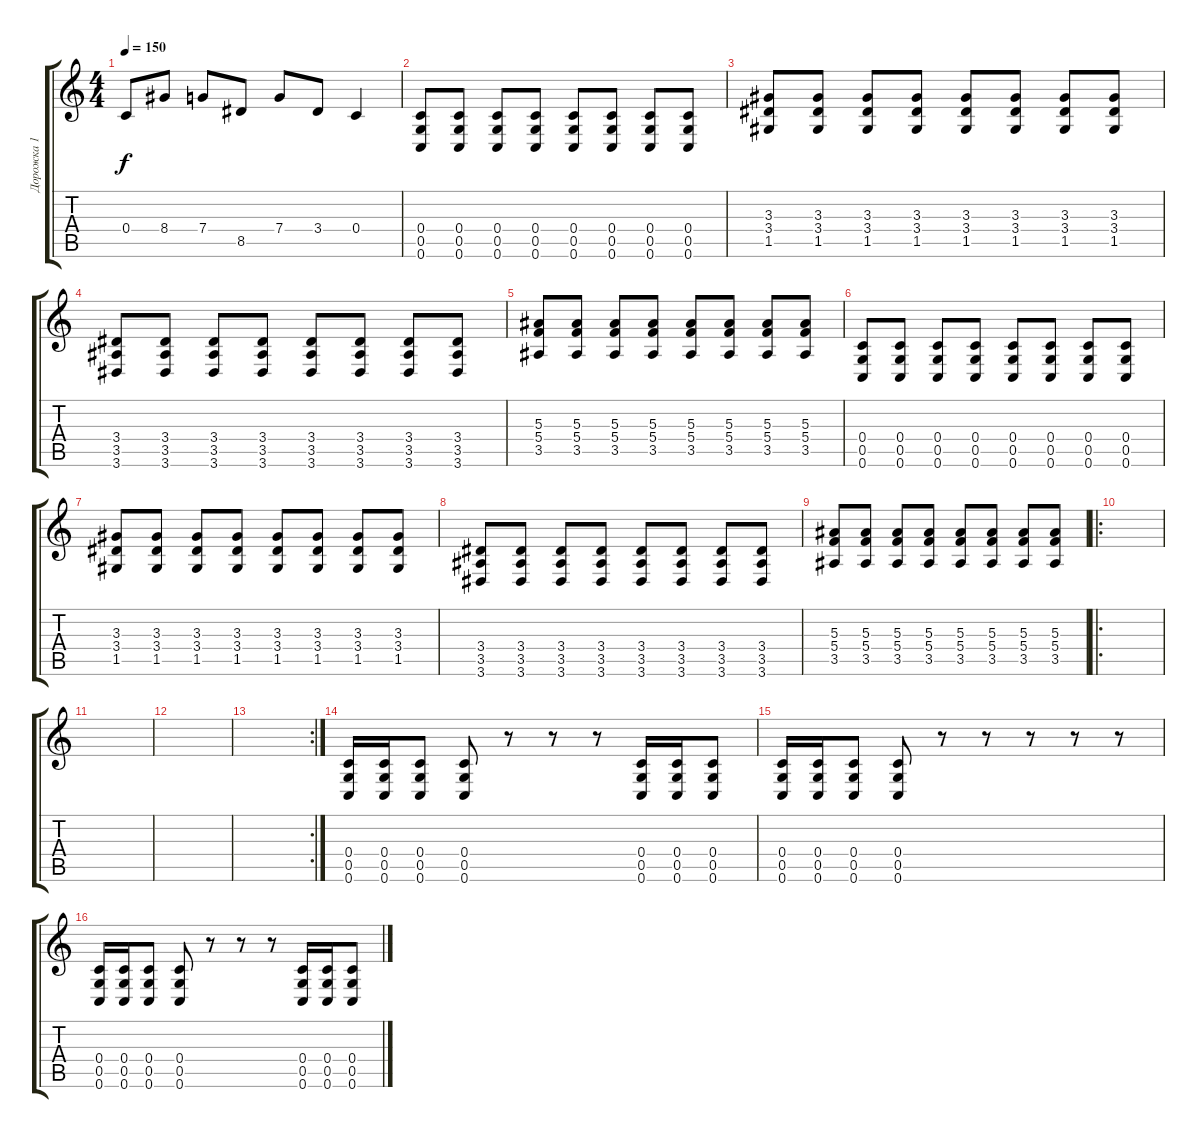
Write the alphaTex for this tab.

\track ("Дорожка 1" "Дорожка 1") {instrument distortionguitar}
\staff {score tabs}
\tuning (D4 A3 F3 C3 G2 C2) {hide}
\ts (4 4)
\tempo 150
\clef g2
\ks c
0.4.8{dy f} 8.4.8 7.4.8 8.5.8 7.4.8 3.4.8 0.4.4 |
(0.4 0.5 0.6).8 (0.4 0.5 0.6).8 (0.4 0.5 0.6).8 (0.4 0.5 0.6).8 (0.4 0.5 0.6).8 (0.4 0.5 0.6).8 (0.4 0.5 0.6).8 (0.4 0.5 0.6).8 |
(3.3 3.4 1.5).8 (3.3 3.4 1.5).8 (3.3 3.4 1.5).8 (3.3 3.4 1.5).8 (3.3 3.4 1.5).8 (3.3 3.4 1.5).8 (3.3 3.4 1.5).8 (3.3 3.4 1.5).8 |
(3.4 3.5 3.6).8 (3.4 3.5 3.6).8 (3.4 3.5 3.6).8 (3.4 3.5 3.6).8 (3.4 3.5 3.6).8 (3.4 3.5 3.6).8 (3.4 3.5 3.6).8 (3.4 3.5 3.6).8 |
(5.3 5.4 3.5).8 (5.3 5.4 3.5).8 (5.3 5.4 3.5).8 (5.3 5.4 3.5).8 (5.3 5.4 3.5).8 (5.3 5.4 3.5).8 (5.3 5.4 3.5).8 (5.3 5.4 3.5).8 |
(0.4 0.5 0.6).8 (0.4 0.5 0.6).8 (0.4 0.5 0.6).8 (0.4 0.5 0.6).8 (0.4 0.5 0.6).8 (0.4 0.5 0.6).8 (0.4 0.5 0.6).8 (0.4 0.5 0.6).8 |
(3.3 3.4 1.5).8 (3.3 3.4 1.5).8 (3.3 3.4 1.5).8 (3.3 3.4 1.5).8 (3.3 3.4 1.5).8 (3.3 3.4 1.5).8 (3.3 3.4 1.5).8 (3.3 3.4 1.5).8 |
(3.4 3.5 3.6).8 (3.4 3.5 3.6).8 (3.4 3.5 3.6).8 (3.4 3.5 3.6).8 (3.4 3.5 3.6).8 (3.4 3.5 3.6).8 (3.4 3.5 3.6).8 (3.4 3.5 3.6).8 |
(5.3 5.4 3.5).8 (5.3 5.4 3.5).8 (5.3 5.4 3.5).8 (5.3 5.4 3.5).8 (5.3 5.4 3.5).8 (5.3 5.4 3.5).8 (5.3 5.4 3.5).8 (5.3 5.4 3.5).8 |
\ro
|
|
|
\rc 2
|
(0.4 0.5 0.6).16 (0.4 0.5 0.6).16 (0.4 0.5 0.6).8 (0.4 0.5 0.6).8 r.8 r.8 r.8 (0.4 0.5 0.6).16 (0.4 0.5 0.6).16 (0.4 0.5 0.6).8 |
(0.4 0.5 0.6).16 (0.4 0.5 0.6).16 (0.4 0.5 0.6).8 (0.4 0.5 0.6).8 r.8 r.8 r.8 r.8 r.8 |
(0.4 0.5 0.6).16 (0.4 0.5 0.6).16 (0.4 0.5 0.6).8 (0.4 0.5 0.6).8 r.8 r.8 r.8 (0.4 0.5 0.6).16 (0.4 0.5 0.6).16 (0.4 0.5 0.6).8
